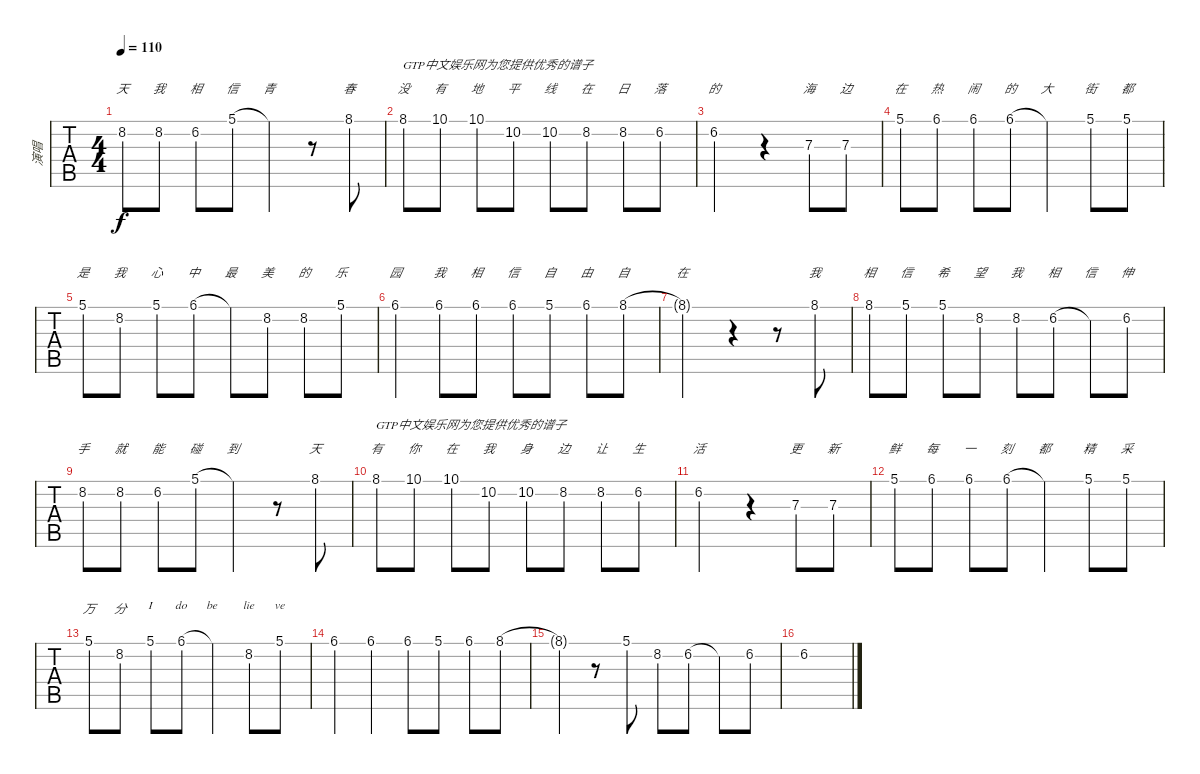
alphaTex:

\track ("演唱" "演唱") {instrument overdrivenguitar}
\staff {tabs}
\tuning (E4 B3 G3 D3 A2 E2) {hide}
\ts (4 4)
\tempo 110
\clef g2
\ks c
8.2.8{lyrics (0 "") lyrics (1 "") lyrics (2 "天") lyrics (3 "") lyrics (4 "") dy f} 8.2.8{lyrics (0 "") lyrics (1 "") lyrics (2 "我") lyrics (3 "") lyrics (4 "")} 6.2.8{lyrics (0 "") lyrics (1 "") lyrics (2 "相") lyrics (3 "") lyrics (4 "")} 5.1.8{lyrics (0 "") lyrics (1 "") lyrics (2 "信") lyrics (3 "") lyrics (4 "")} 5.1{t}.4{lyrics (0 "") lyrics (1 "") lyrics (2 "青") lyrics (3 "") lyrics (4 "")} r.8 8.1.8{lyrics (0 "") lyrics (1 "") lyrics (2 "春") lyrics (3 "") lyrics (4 "")} |
8.1.8{txt "GTP中文娱乐网为您提供优秀的谱子" lyrics (0 "") lyrics (1 "") lyrics (2 "没") lyrics (3 "") lyrics (4 "")} 10.1.8{lyrics (0 "") lyrics (1 "") lyrics (2 "有") lyrics (3 "") lyrics (4 "")} 10.1.8{lyrics (0 "") lyrics (1 "") lyrics (2 "地") lyrics (3 "") lyrics (4 "")} 10.2.8{lyrics (0 "") lyrics (1 "") lyrics (2 "平") lyrics (3 "") lyrics (4 "")} 10.2.8{lyrics (0 "") lyrics (1 "") lyrics (2 "线") lyrics (3 "") lyrics (4 "")} 8.2.8{lyrics (0 "") lyrics (1 "") lyrics (2 "在") lyrics (3 "") lyrics (4 "")} 8.2.8{lyrics (0 "") lyrics (1 "") lyrics (2 "日") lyrics (3 "") lyrics (4 "")} 6.2.8{lyrics (0 "") lyrics (1 "") lyrics (2 "落") lyrics (3 "") lyrics (4 "")} |
6.2.2{lyrics (0 "") lyrics (1 "") lyrics (2 "的") lyrics (3 "") lyrics (4 "")} r.4 7.3.8{lyrics (0 "") lyrics (1 "") lyrics (2 "海") lyrics (3 "") lyrics (4 "")} 7.3.8{lyrics (0 "") lyrics (1 "") lyrics (2 "边") lyrics (3 "") lyrics (4 "")} |
5.1.8{lyrics (0 "") lyrics (1 "") lyrics (2 "在") lyrics (3 "") lyrics (4 "")} 6.1.8{lyrics (0 "") lyrics (1 "") lyrics (2 "热") lyrics (3 "") lyrics (4 "")} 6.1.8{lyrics (0 "") lyrics (1 "") lyrics (2 "闹") lyrics (3 "") lyrics (4 "")} 6.1.8{lyrics (0 "") lyrics (1 "") lyrics (2 "的") lyrics (3 "") lyrics (4 "")} 6.1{t}.4{lyrics (0 "") lyrics (1 "") lyrics (2 "大") lyrics (3 "") lyrics (4 "")} 5.1.8{lyrics (0 "") lyrics (1 "") lyrics (2 "街") lyrics (3 "") lyrics (4 "")} 5.1.8{lyrics (0 "") lyrics (1 "") lyrics (2 "都") lyrics (3 "") lyrics (4 "")} |
5.1.8{lyrics (0 "") lyrics (1 "") lyrics (2 "是") lyrics (3 "") lyrics (4 "")} 8.2.8{lyrics (0 "") lyrics (1 "") lyrics (2 "我") lyrics (3 "") lyrics (4 "")} 5.1.8{lyrics (0 "") lyrics (1 "") lyrics (2 "心") lyrics (3 "") lyrics (4 "")} 6.1.8{lyrics (0 "") lyrics (1 "") lyrics (2 "中") lyrics (3 "") lyrics (4 "")} 6.1{t}.8{lyrics (0 "") lyrics (1 "") lyrics (2 "最") lyrics (3 "") lyrics (4 "")} 8.2.8{lyrics (0 "") lyrics (1 "") lyrics (2 "美") lyrics (3 "") lyrics (4 "")} 8.2.8{lyrics (0 "") lyrics (1 "") lyrics (2 "的") lyrics (3 "") lyrics (4 "")} 5.1.8{lyrics (0 "") lyrics (1 "") lyrics (2 "乐") lyrics (3 "") lyrics (4 "")} |
6.1.4{lyrics (0 "") lyrics (1 "") lyrics (2 "园") lyrics (3 "") lyrics (4 "")} 6.1.8{lyrics (0 "") lyrics (1 "") lyrics (2 "我") lyrics (3 "") lyrics (4 "")} 6.1.8{lyrics (0 "") lyrics (1 "") lyrics (2 "相") lyrics (3 "") lyrics (4 "")} 6.1.8{lyrics (0 "") lyrics (1 "") lyrics (2 "信") lyrics (3 "") lyrics (4 "")} 5.1.8{lyrics (0 "") lyrics (1 "") lyrics (2 "自") lyrics (3 "") lyrics (4 "")} 6.1.8{lyrics (0 "") lyrics (1 "") lyrics (2 "由") lyrics (3 "") lyrics (4 "")} 8.1.8{lyrics (0 "") lyrics (1 "") lyrics (2 "自") lyrics (3 "") lyrics (4 "")} |
8.1{t}.2{lyrics (0 "") lyrics (1 "") lyrics (2 "在") lyrics (3 "") lyrics (4 "")} r.4 r.8 8.1.8{lyrics (0 "") lyrics (1 "") lyrics (2 "我") lyrics (3 "") lyrics (4 "")} |
8.1.8{lyrics (0 "") lyrics (1 "") lyrics (2 "相") lyrics (3 "") lyrics (4 "")} 5.1.8{lyrics (0 "") lyrics (1 "") lyrics (2 "信") lyrics (3 "") lyrics (4 "")} 5.1.8{lyrics (0 "") lyrics (1 "") lyrics (2 "希") lyrics (3 "") lyrics (4 "")} 8.2.8{lyrics (0 "") lyrics (1 "") lyrics (2 "望") lyrics (3 "") lyrics (4 "")} 8.2.8{lyrics (0 "") lyrics (1 "") lyrics (2 "我") lyrics (3 "") lyrics (4 "")} 6.2.8{lyrics (0 "") lyrics (1 "") lyrics (2 "相") lyrics (3 "") lyrics (4 "")} 6.2{t}.8{lyrics (0 "") lyrics (1 "") lyrics (2 "信") lyrics (3 "") lyrics (4 "")} 6.2.8{lyrics (0 "") lyrics (1 "") lyrics (2 "伸") lyrics (3 "") lyrics (4 "")} |
8.2.8{lyrics (0 "") lyrics (1 "") lyrics (2 "手") lyrics (3 "") lyrics (4 "")} 8.2.8{lyrics (0 "") lyrics (1 "") lyrics (2 "就") lyrics (3 "") lyrics (4 "")} 6.2.8{lyrics (0 "") lyrics (1 "") lyrics (2 "能") lyrics (3 "") lyrics (4 "")} 5.1.8{lyrics (0 "") lyrics (1 "") lyrics (2 "碰") lyrics (3 "") lyrics (4 "")} 5.1{t}.4{lyrics (0 "") lyrics (1 "") lyrics (2 "到") lyrics (3 "") lyrics (4 "")} r.8 8.1.8{lyrics (0 "") lyrics (1 "") lyrics (2 "天") lyrics (3 "") lyrics (4 "")} |
8.1.8{txt "GTP中文娱乐网为您提供优秀的谱子" lyrics (0 "") lyrics (1 "") lyrics (2 "有") lyrics (3 "") lyrics (4 "")} 10.1.8{lyrics (0 "") lyrics (1 "") lyrics (2 "你") lyrics (3 "") lyrics (4 "")} 10.1.8{lyrics (0 "") lyrics (1 "") lyrics (2 "在") lyrics (3 "") lyrics (4 "")} 10.2.8{lyrics (0 "") lyrics (1 "") lyrics (2 "我") lyrics (3 "") lyrics (4 "")} 10.2.8{lyrics (0 "") lyrics (1 "") lyrics (2 "身") lyrics (3 "") lyrics (4 "")} 8.2.8{lyrics (0 "") lyrics (1 "") lyrics (2 "边") lyrics (3 "") lyrics (4 "")} 8.2.8{lyrics (0 "") lyrics (1 "") lyrics (2 "让") lyrics (3 "") lyrics (4 "")} 6.2.8{lyrics (0 "") lyrics (1 "") lyrics (2 "生") lyrics (3 "") lyrics (4 "")} |
6.2.2{lyrics (0 "") lyrics (1 "") lyrics (2 "活") lyrics (3 "") lyrics (4 "")} r.4 7.3.8{lyrics (0 "") lyrics (1 "") lyrics (2 "更") lyrics (3 "") lyrics (4 "")} 7.3.8{lyrics (0 "") lyrics (1 "") lyrics (2 "新") lyrics (3 "") lyrics (4 "")} |
5.1.8{lyrics (0 "") lyrics (1 "") lyrics (2 "鲜") lyrics (3 "") lyrics (4 "")} 6.1.8{lyrics (0 "") lyrics (1 "") lyrics (2 "每") lyrics (3 "") lyrics (4 "")} 6.1.8{lyrics (0 "") lyrics (1 "") lyrics (2 "一") lyrics (3 "") lyrics (4 "")} 6.1.8{lyrics (0 "") lyrics (1 "") lyrics (2 "刻") lyrics (3 "") lyrics (4 "")} 6.1{t}.4{lyrics (0 "") lyrics (1 "") lyrics (2 "都") lyrics (3 "") lyrics (4 "")} 5.1.8{lyrics (0 "") lyrics (1 "") lyrics (2 "精") lyrics (3 "") lyrics (4 "")} 5.1.8{lyrics (0 "") lyrics (1 "") lyrics (2 "采") lyrics (3 "") lyrics (4 "")} |
5.1.8{lyrics (0 "") lyrics (1 "") lyrics (2 "万") lyrics (3 "") lyrics (4 "")} 8.2.8{lyrics (0 "") lyrics (1 "") lyrics (2 "分") lyrics (3 "") lyrics (4 "")} 5.1.8{lyrics (0 "") lyrics (1 "") lyrics (2 "I") lyrics (3 "") lyrics (4 "")} 6.1.8{lyrics (0 "") lyrics (1 "") lyrics (2 "do") lyrics (3 "") lyrics (4 "")} 6.1{t}.4{lyrics (0 "") lyrics (1 "") lyrics (2 "be") lyrics (3 "") lyrics (4 "")} 8.2.8{lyrics (0 "") lyrics (1 "") lyrics (2 "lie") lyrics (3 "") lyrics (4 "")} 5.1.8{lyrics (0 "") lyrics (1 "") lyrics (2 "ve") lyrics (3 "") lyrics (4 "")} |
6.1.4 6.1.4 6.1.8 5.1.8 6.1.8 8.1.8 |
8.1{t}.4 r.8 5.1.8 8.2.8 6.2.8 6.2{t}.8 6.2.8 |
6.2.1
